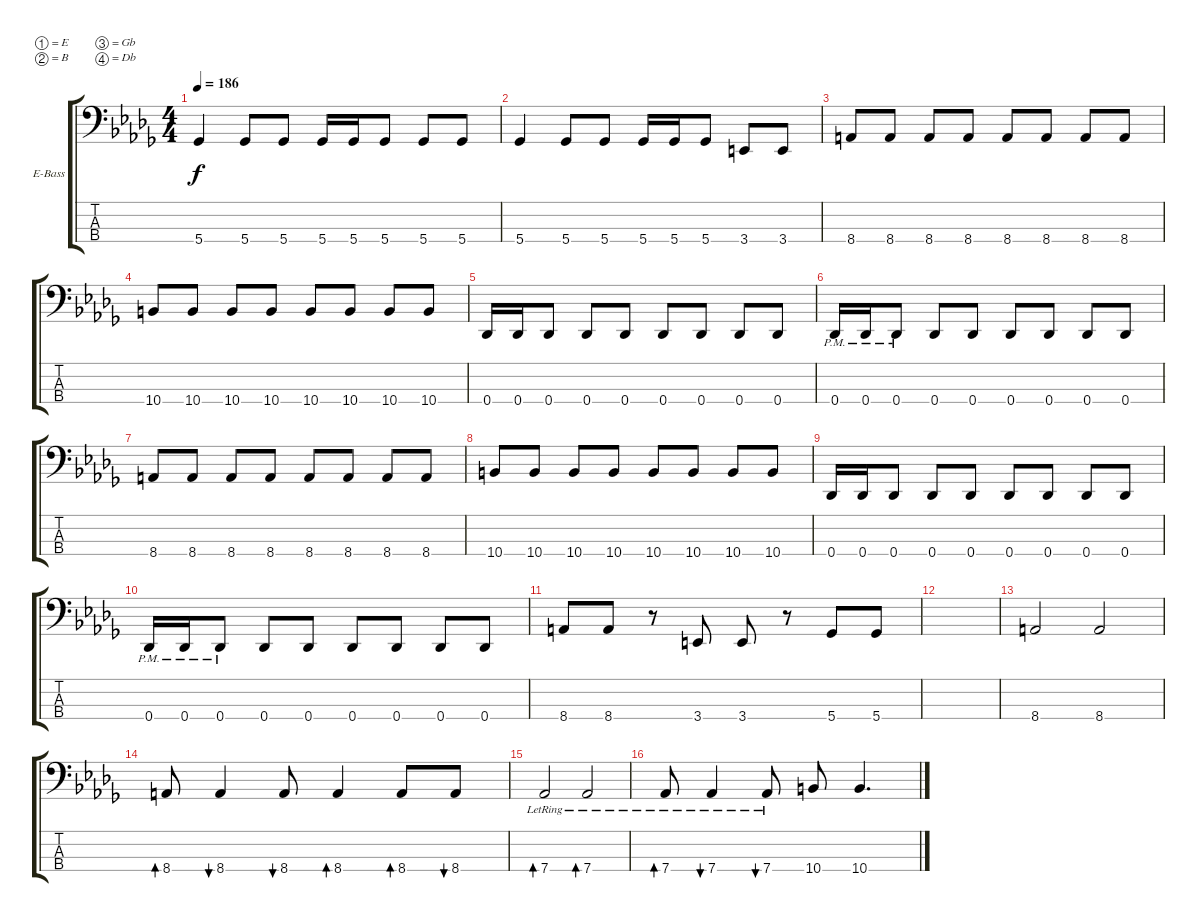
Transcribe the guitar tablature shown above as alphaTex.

\bracketExtendMode groupsimilarinstruments
\firstSystemTrackNameOrientation horizontal
\otherSystemsTrackNameOrientation horizontal
\track (" Bass" "E-Bass") {instrument electricbassfinger}
\staff {score tabs}
\tuning (E2 B1 Gb1 Db1)
\ts (4 4)
\tempo 186
\clef f4
\scale
0.333333
\ks db
5.4.4{dy f} 5.4.8 5.4.8 5.4.16 5.4.16 5.4.8 5.4.8 5.4.8 |
\scale
0.333333 5.4.4 5.4.8 5.4.8 5.4.16 5.4.16 5.4.8 3.4.8 3.4.8 |
\scale
0.333333 8.4.8 8.4.8 8.4.8 8.4.8 8.4.8 8.4.8 8.4.8 8.4.8 |
\scale
0.333333 10.4.8 10.4.8 10.4.8 10.4.8 10.4.8 10.4.8 10.4.8 10.4.8 |
\scale
0.333333 0.4.16 0.4.16 0.4.8 0.4.8 0.4.8 0.4.8 0.4.8 0.4.8 0.4.8 |
\scale
0.333333 0.4{pm}.16 0.4{pm}.16 0.4{pm}.8 0.4.8 0.4.8 0.4.8 0.4.8 0.4.8 0.4.8 |
\scale
0.333333 8.4.8 8.4.8 8.4.8 8.4.8 8.4.8 8.4.8 8.4.8 8.4.8 |
\scale
0.333333 10.4.8 10.4.8 10.4.8 10.4.8 10.4.8 10.4.8 10.4.8 10.4.8 |
\scale
0.333333 0.4.16 0.4.16 0.4.8 0.4.8 0.4.8 0.4.8 0.4.8 0.4.8 0.4.8 |
\scale
0.333333 0.4{pm}.16 0.4{pm}.16 0.4{pm}.8 0.4.8 0.4.8 0.4.8 0.4.8 0.4.8 0.4.8 |
\scale
0.333333 8.4.8 8.4.8 r.8 3.4.8 3.4.8 r.8 5.4.8 5.4.8 |
\scale
0.333333 |
\scale
0.333333 8.4.2 8.4.2 |
\scale
0.333333 8.4.8{bd 60} 8.4.4{bu 60} 8.4.8{bu 60} 8.4.4{bd 60} 8.4.8{bd 60} 8.4.8{bu 60} |
\scale
0.333333 7.4{lr}.2{bd 60} 7.4{lr}.2{bd 60} |
\scale
0.333333 7.4{lr}.8{bd 60} 7.4{lr}.4{bu 60} 7.4{lr}.8{bu 60} 10.4.8 10.4.4{d}
